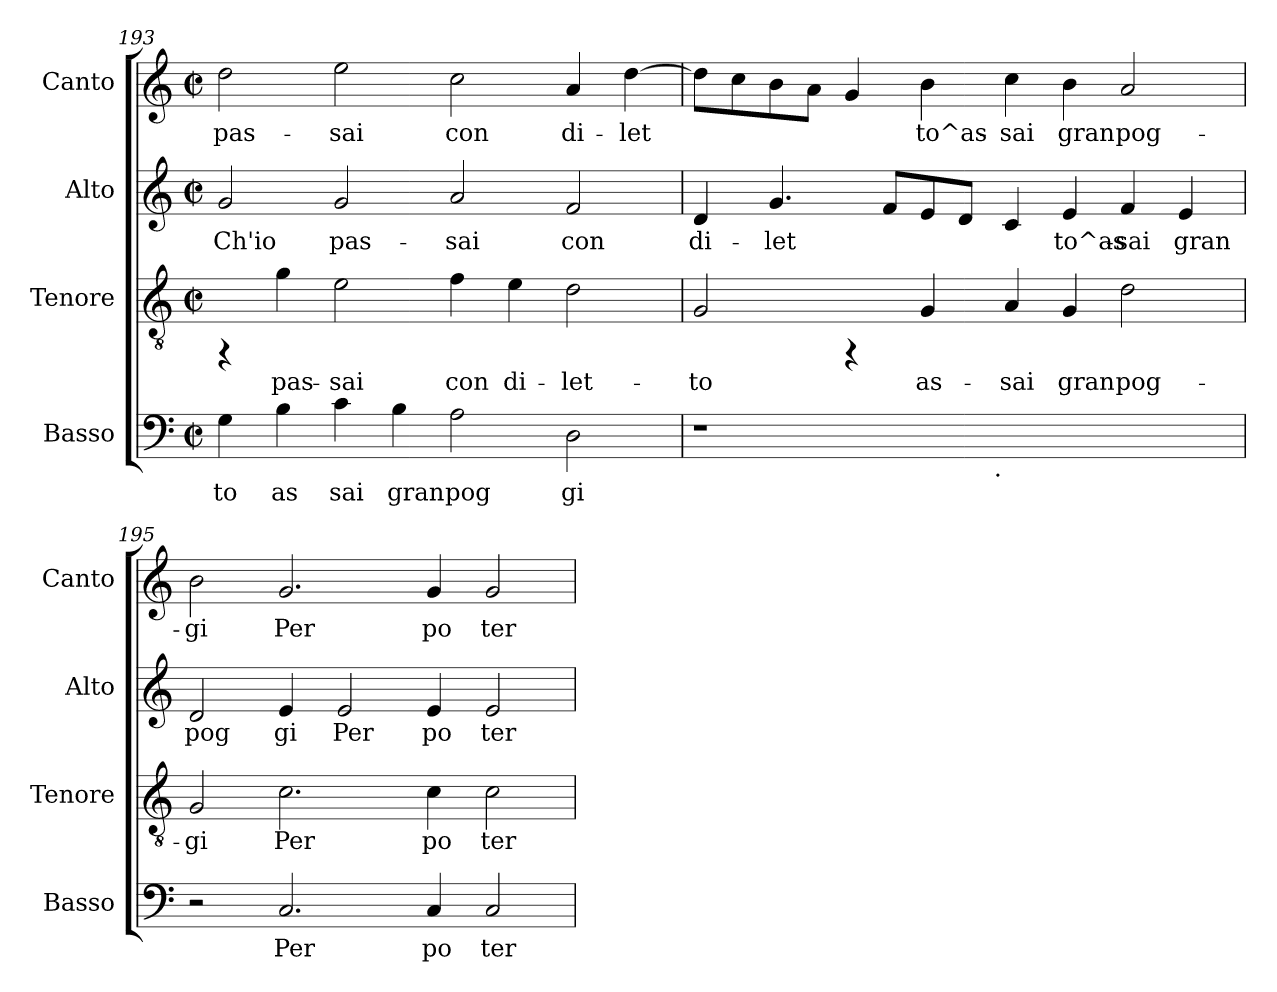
**kern	**text	**kern	**text	**kern	**text	**kern	**text
*part4	*part4	*part3	*part3	*part2	*part2	*part1	*part1
*staff4	*staff4	*staff3	*staff3	*staff2	*staff2	*staff1	*staff1
*I"Basso	*	*I"Tenore	*	*I"Alto	*	*I"Canto	*
*I'Basso	*	*I'Tenore	*	*I'Alto	*	*I'Canto	*
*clefF4	*	*clefGv2	*	*clefG2	*	*clefG2	*
*k[]	*	*k[]	*	*k[]	*	*k[]	*
*C:	*	*C:	*	*C:	*	*C:	*
*M2/2	*	*M2/2	*	*M2/2	*	*M2/2	*
*met(c|)	*	*met(c|)	*	*met(c|)	*	*met(c|)	*
=193	=193	=193	=193	=193	=193	=193	=193
!	!LO:LY:b:cj	!	!	!	!LO:LY:b:cj	!	!LO:LY:b:cj
4G\	to	4rFF	.	2g/	Ch'io	2dd\	pas-
!	!LO:LY:b:cj	!	!LO:LY:b:cj	!	!	!	!
4B\	as	4g\	pas-	.	.	.	.
!	!LO:LY:b:cj	!	!LO:LY:b:cj	!	!LO:LY:b:cj	!	!LO:LY:b:cj
4c\	sai	2e\	-sai	2g/	pas-	2ee\	-sai
!	!LO:LY:b:cj	!	!	!	!	!	!
4B\	gran	.	.	.	.	.	.
!	!LO:LY:b:cj	!	!LO:LY:b:cj	!	!LO:LY:b:cj	!	!LO:LY:b:cj
2A\	pog	4f\	con	2a/	-sai	2cc\	con
!	!	!	!LO:LY:b:cj	!	!	!	!
.	.	4e\	di-	.	.	.	.
!	!LO:LY:b:cj	!	!LO:LY:b:cj	!	!LO:LY:b:cj	!	!LO:LY:b:cj
2D\	gi	2d\	-let-	2f/	con	4a/	di-
!	!	!	!	!	!	!	!LO:LY:b:cj
.	.	.	.	.	.	[>4dd\	-let-
=194	=194	=194	=194	=194	=194	=194	=194
!	!	!	!LO:LY:b:cj	!	!LO:LY:b:cj	!	!LO:LY:b:cj
*^	*	*	*	*	*	*	*
1r	2ryy	.	2G/	-to	4d/	di-	8dd\L]	--
!	!	!	!	!	!	!	!	!LO:LY:b:cj
.	.	.	.	.	.	.	8cc\	--
!	!	!	!	!	!	!LO:LY:b:cj	!	!LO:LY:b:cj
.	.	.	.	.	4.g/	-let-	8b\	--
!	!	!	!	!	!	!	!	!LO:LY:b:cj
.	.	.	.	.	.	.	8a\J	--
!	!	!	!	!	!	!	!	!LO:LY:b:cj
.	4ryy	.	4rFF	.	.	.	4g/	--
!	!	!	!	!	!	!LO:LY:b:cj	!	!
.	.	.	.	.	8f/L	--	.	.
!	!	!	!	!LO:LY:b:cj	!	!LO:LY:b:cj	!	!LO:LY:b:cj
.	8...ryy	.	4G/	as-	8e/	--	4b\	-to^as-
!	!	!	!	!	!	!LO:LY:b:cj	!	!
.	.	.	.	.	8d/J	--	.	.
!	!LO:TX:b:t=.	!	!	!	!	!	!	!
.	1ryy	.	.	.	.	.	.	.
!	!	!	!	!LO:LY:b:cj	!	!LO:LY:b:cj	!	!LO:LY:b:cj
1ryy	.	.	4A/	-sai	4c/	--	4cc\	-sai
!	!	!	!	!LO:LY:b:cj	!	!LO:LY:b:cj	!	!LO:LY:b:cj
.	.	.	4G/	gran	4e/	-to^as-	4b\	gran
!	!	!	!	!LO:LY:b:cj	!	!LO:LY:b:cj	!	!LO:LY:b:cj
.	.	.	2d\	pog-	4f/	-sai	2a/	pog-
!	!	!	!	!	!	!LO:LY:b:cj	!	!
.	.	.	.	.	4e/	gran	.	.
.	64ryy	.	.	.	.	.	.	.
!!LO:LB:g=z
=195	=195	=195	=195	=195	=195	=195	=195	=195
!	!	!	!	!LO:LY:b:cj	!	!LO:LY:b:cj	!	!LO:LY:b:cj
*v	*v	*	*	*	*	*	*	*
2r	.	2G/	-gi	2d/	pog	2b\	-gi
!	!LO:LY:b:cj	!	!LO:LY:b:cj	!	!LO:LY:b:cj	!	!LO:LY:b:cj
2.C/	Per	2.c\	Per	4e/	gi	2.g/	Per
!	!	!	!	!	!LO:LY:b:cj	!	!
.	.	.	.	2e/	Per	.	.
!	!LO:LY:b:cj	!	!LO:LY:b:cj	!	!LO:LY:b:cj	!	!LO:LY:b:cj
4C/	po	4c\	po	4e/	po	4g/	po
!	!LO:LY:b:cj	!	!LO:LY:b:cj	!	!LO:LY:b:cj	!	!LO:LY:b:cj
2C/	ter	2c\	ter	2e/	ter	2g/	ter
=	=	=	=	=	=	=	=
*-	*-	*-	*-	*-	*-	*-	*-
